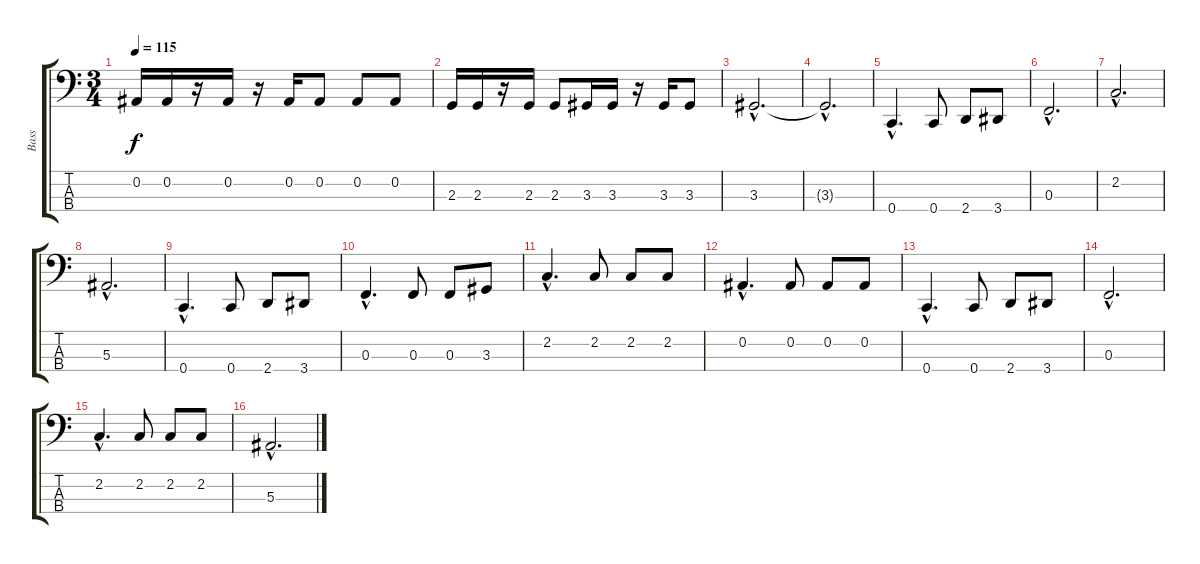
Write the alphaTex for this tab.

\track ("Bass" "Bass") {instrument slapbass1}
\staff {score tabs}
\tuning (Eb2 Bb1 F1 C1) {hide}
\ts (3 4)
\tempo 115
\clef f4
\ks c
0.2.16{dy f} 0.2.16 r.16 0.2.16 r.16 0.2.16 0.2.8 0.2.8 0.2.8 |
2.3.16 2.3.16 r.16 2.3.16 2.3.8 3.3.16 3.3.16 r.16 3.3.16 3.3.8 |
3.3{hac}.2{d} |
3.3{hac t}.2{d} |
0.4{hac}.4{d} 0.4.8 2.4.8 3.4.8 |
0.3{hac}.2{d} |
2.2{hac}.2{d} |
5.3{hac}.2{d} |
0.4{hac}.4{d} 0.4.8 2.4.8 3.4.8 |
0.3{hac}.4{d} 0.3.8 0.3.8 3.3.8 |
2.2{hac}.4{d} 2.2.8 2.2.8 2.2.8 |
0.2{hac}.4{d} 0.2.8 0.2.8 0.2.8 |
0.4{hac}.4{d} 0.4.8 2.4.8 3.4.8 |
0.3{hac}.2{d} |
2.2{hac}.4{d} 2.2.8 2.2.8 2.2.8 |
5.3{hac}.2{d}
